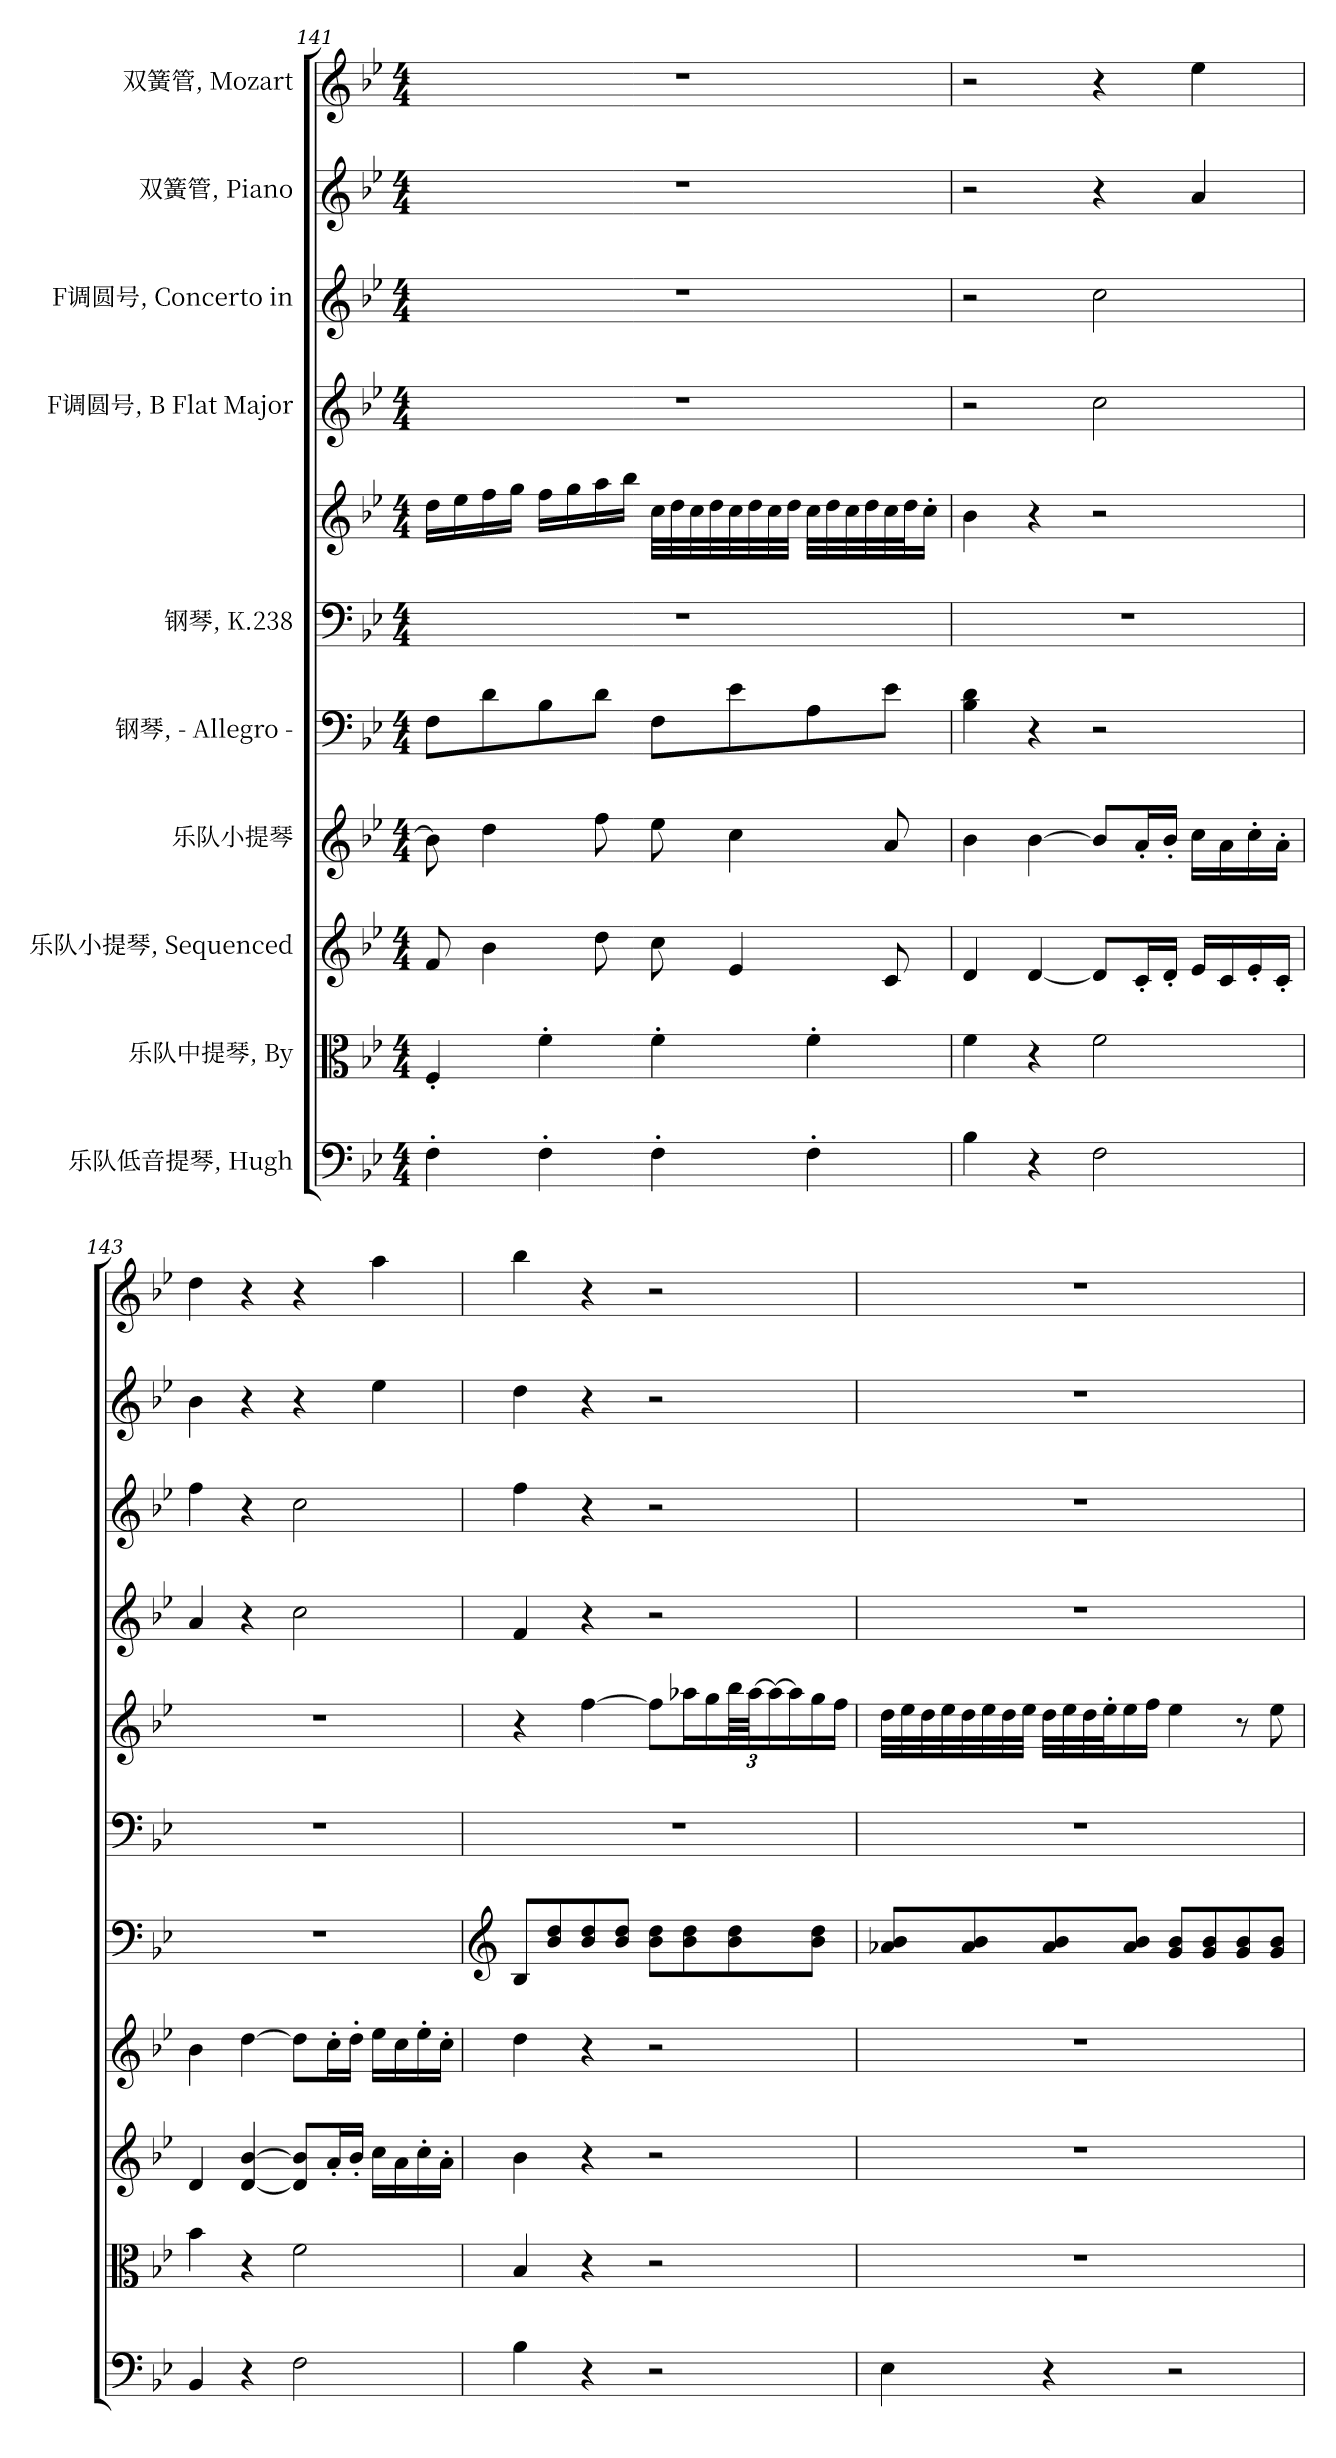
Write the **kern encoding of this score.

**kern	**kern	**kern	**kern	**kern	**kern	**kern	**kern	**kern	**kern	**kern
*part10	*part9	*part8	*part7	*part6	*part5	*part5	*part4	*part3	*part2	*part1
*staff11	*staff10	*staff9	*staff8	*staff7	*staff6	*staff5	*staff4	*staff3	*staff2	*staff1
*I"乐队低音提琴, Hugh	*I"乐队中提琴,   By	*I"乐队小提琴, Sequenced	*I"乐队小提琴	*I"钢琴,   -  Allegro -	*I"钢琴, K.238	*	*I"F调圆号, B Flat Major	*I"F调圆号, Concerto in	*I"双簧管, Piano	*I"双簧管, Mozart
*clefF4	*clefC3	*clefG2	*clefG2	*clefF4	*clefF4	*clefG2	*clefG2	*clefG2	*clefG2	*clefG2
*ITrd7c12	*	*	*	*	*	*	*ITrd4c7	*ITrd4c7	*	*
*k[b-e-]	*k[b-e-]	*k[b-e-]	*k[b-e-]	*k[b-e-]	*k[b-e-]	*k[b-e-]	*k[b-e-a-]	*k[b-e-a-]	*k[b-e-]	*k[b-e-]
*M4/4	*M4/4	*M4/4	*M4/4	*M4/4	*M4/4	*M4/4	*M4/4	*M4/4	*M4/4	*M4/4
=141	=141	=141	=141	=141	=141	=141	=141	=141	=141	=141
4FF'\	4F'/	8f/	8b-\]	8F\L	1r	16dd\LL	1r	1r	1r	1r
.	.	.	.	.	.	16ee-\	.	.	.	.
.	.	4b-\	4dd\	8d\	.	16ff\	.	.	.	.
.	.	.	.	.	.	16gg\JJ	.	.	.	.
4FF'\	4f'\	.	.	8B-\	.	16ff\LL	.	.	.	.
.	.	.	.	.	.	16gg\	.	.	.	.
.	.	8dd\	8ff\	8d\J	.	16aa\	.	.	.	.
.	.	.	.	.	.	16bb-\JJ	.	.	.	.
4FF'\	4f'\	8cc\	8ee-\	8F\L	.	32cc\LLL	.	.	.	.
.	.	.	.	.	.	32dd\	.	.	.	.
.	.	.	.	.	.	32cc\	.	.	.	.
.	.	.	.	.	.	32dd\	.	.	.	.
.	.	4e-/	4cc\	8e-\	.	32cc\	.	.	.	.
.	.	.	.	.	.	32dd\	.	.	.	.
.	.	.	.	.	.	32cc\	.	.	.	.
.	.	.	.	.	.	32dd\JJJ	.	.	.	.
4FF'\	4f'\	.	.	8A\	.	32cc\LLL	.	.	.	.
.	.	.	.	.	.	32dd\	.	.	.	.
.	.	.	.	.	.	32cc\	.	.	.	.
.	.	.	.	.	.	32dd\	.	.	.	.
.	.	8c/	8a/	8e-\J	.	32cc\	.	.	.	.
.	.	.	.	.	.	32dd\J	.	.	.	.
.	.	.	.	.	.	16cc'\JJ	.	.	.	.
!!LO:PB:g=z
=142	=142	=142	=142	=142	=142	=142	=142	=142	=142	=142
4BB-\	4f\	4d/	4b-\	4B-\ 4d\	1r	4b-\	2r	2r	2r	2r
4r	4r	[4d/	[4b-\	4r	.	4r	.	.	.	.
2FF\	2f\	8d/L]	8b-/L]	2r	.	2r	2f\	2f\	4r	4r
.	.	16c'/L	16a'/L	.	.	.	.	.	.	.
.	.	16d'/JJ	16b-'/JJ	.	.	.	.	.	.	.
.	.	16e-/LL	16cc\LL	.	.	.	.	.	4a/	4ee-\
.	.	16c/	16a\	.	.	.	.	.	.	.
.	.	16e-'/	16cc'\	.	.	.	.	.	.	.
.	.	16c'/JJ	16a'\JJ	.	.	.	.	.	.	.
=143	=143	=143	=143	=143	=143	=143	=143	=143	=143	=143
4BBB-/	4b-\	4d/	4b-\	1r	1r	1r	4d/	4b-\	4b-\	4dd\
4r	4r	[4d/ [4b-/	[4dd\	.	.	.	4r	4r	4r	4r
2FF\	2f\	8d/] 8b-/]L	8dd\L]	.	.	.	2f\	2f\	4r	4r
.	.	16a'/L	16cc'\L	.	.	.	.	.	.	.
.	.	16b-'/JJ	16dd'\JJ	.	.	.	.	.	.	.
.	.	16cc\LL	16ee-\LL	.	.	.	.	.	4ee-\	4aa\
.	.	16a\	16cc\	.	.	.	.	.	.	.
.	.	16cc'\	16ee-'\	.	.	.	.	.	.	.
.	.	16a'\JJ	16cc'\JJ	.	.	.	.	.	.	.
=144	=144	=144	=144	=144	=144	=144	=144	=144	=144	=144
*	*	*	*	*clefG2	*	*	*	*	*	*
4BB-\	4B-/	4b-\	4dd\	8B-/L	1r	4r	4B-/	4b-\	4dd\	4bb-\
.	.	.	.	8b-/ 8dd/	.	.	.	.	.	.
4r	4r	4r	4r	8b-/ 8dd/	.	[4ff\	4r	4r	4r	4r
.	.	.	.	8b-/ 8dd/J	.	.	.	.	.	.
2r	2r	2r	2r	8b-\ 8dd\L	.	8ff\L]	2r	2r	2r	2r
.	.	.	.	8b-\ 8dd\	.	16aa-X\L	.	.	.	.
.	.	.	.	.	.	16gg\	.	.	.	.
*	*	*	*	*	*	*Xbrackettup	*	*	*	*
.	.	.	.	8b-\ 8dd\	.	96bb-\LL	.	.	.	.
.	.	.	.	.	.	[96aa-\JJ	.	.	.	.
.	.	.	.	.	.	24aa-\_	.	.	.	.
.	.	.	.	.	.	16aa-\]	.	.	.	.
.	.	.	.	8b-\ 8dd\J	.	16gg\	.	.	.	.
.	.	.	.	.	.	16ff\JJ	.	.	.	.
!!LO:PB:g=z
=145	=145	=145	=145	=145	=145	=145	=145	=145	=145	=145
4EE-\	1r	1r	1r	8a-X/ 8b-/L	1r	32dd\LLL	1r	1r	1r	1r
.	.	.	.	.	.	32ee-\	.	.	.	.
.	.	.	.	.	.	32dd\	.	.	.	.
.	.	.	.	.	.	32ee-\	.	.	.	.
.	.	.	.	8a-/ 8b-/	.	32dd\	.	.	.	.
.	.	.	.	.	.	32ee-\	.	.	.	.
.	.	.	.	.	.	32dd\	.	.	.	.
.	.	.	.	.	.	32ee-\JJJ	.	.	.	.
4r	.	.	.	8a-/ 8b-/	.	32dd\LLL	.	.	.	.
.	.	.	.	.	.	32ee-\	.	.	.	.
.	.	.	.	.	.	32dd\	.	.	.	.
.	.	.	.	.	.	32ee-'\J	.	.	.	.
.	.	.	.	8a-/ 8b-/J	.	16ee-\	.	.	.	.
.	.	.	.	.	.	16ff\JJ	.	.	.	.
2r	.	.	.	8g/ 8b-/L	.	4ee-\	.	.	.	.
.	.	.	.	8g/ 8b-/	.	.	.	.	.	.
.	.	.	.	8g/ 8b-/	.	8r	.	.	.	.
.	.	.	.	8g/ 8b-/J	.	8ee-\	.	.	.	.
=	=	=	=	=	=	=	=	=	=	=
*-	*-	*-	*-	*-	*-	*-	*-	*-	*-	*-
